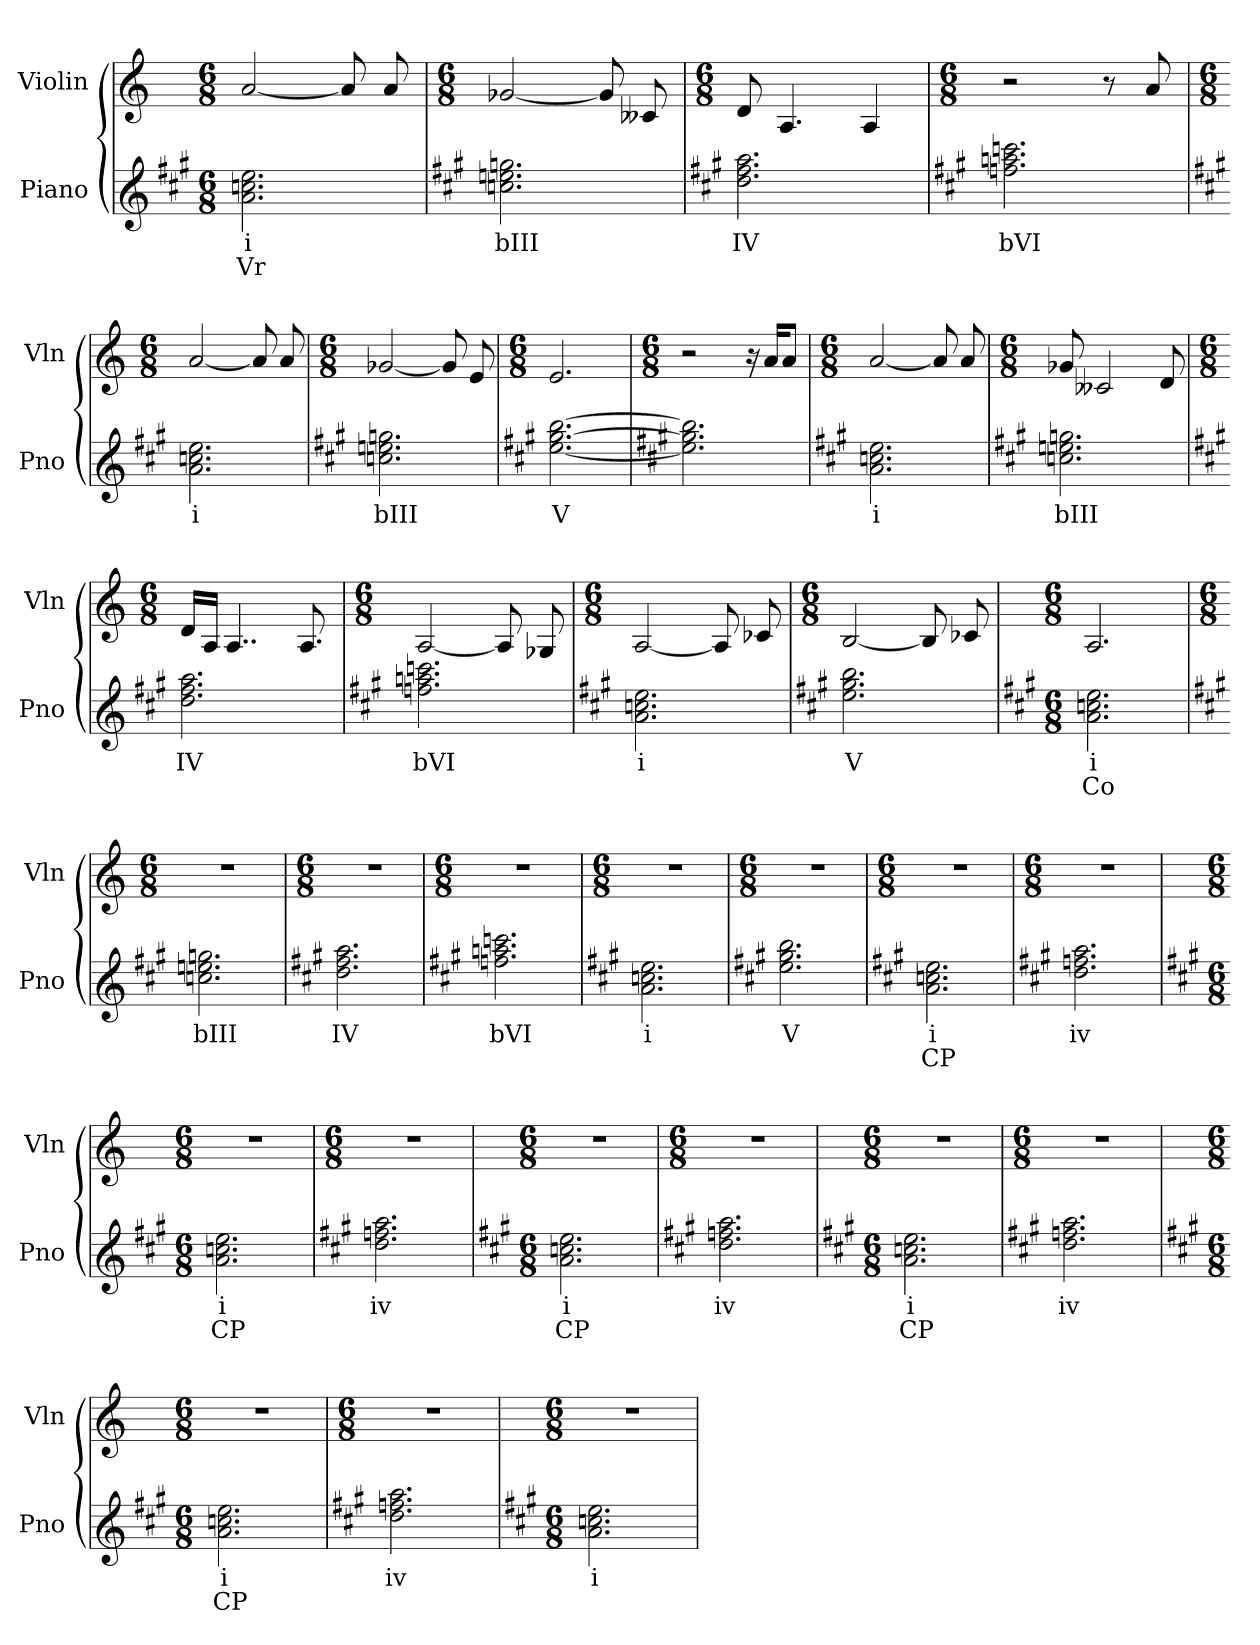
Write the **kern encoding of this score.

**kern	**text	**text	**kern
*part2	*part2	*part2	*part1
*staff2	*staff2	*staff2	*staff1
*I"Piano	*	*	*I"Violin
*I'Pno	*	*	*I'Vln
*k[f#c#g#]	*	*	*
*A:	*	*	*
*M6/8	*	*	*M6/8
=	=	=	=
2.a 2.ccn 2.ee	i	Vr	[2a
.	.	.	8a]
.	.	.	8a
=	=	=	=
*k[f#c#g#]	*	*	*
*A:	*	*	*
*	*	*	*M6/8
2.ccn 2.een 2.ggn	bIII	.	[2g-X
.	.	.	8g-]
.	.	.	8c--X
=	=	=	=
*k[f#c#g#]	*	*	*
*A:	*	*	*
*	*	*	*M6/8
2.dd 2.ff# 2.aa	IV	.	8d
.	.	.	4.A
.	.	.	4A
=	=	=	=
*k[f#c#g#]	*	*	*
*A:	*	*	*
*	*	*	*M6/8
2.ffn 2.aan 2.cccn	bVI	.	2r
.	.	.	8r
.	.	.	8a
=	=	=	=
*k[f#c#g#]	*	*	*
*A:	*	*	*
*	*	*	*M6/8
2.a 2.ccn 2.ee	i	.	[2a
.	.	.	8a]
.	.	.	8a
=	=	=	=
*k[f#c#g#]	*	*	*
*A:	*	*	*
*	*	*	*M6/8
2.ccn 2.een 2.ggn	bIII	.	[2g-X
.	.	.	8g-]
.	.	.	8e
=	=	=	=
*k[f#c#g#]	*	*	*
*A:	*	*	*
*	*	*	*M6/8
[2.ee [2.gg# [2.bb	V	.	2.e
=	=	=	=
*k[f#c#g#]	*	*	*
*A:	*	*	*
*	*	*	*M6/8
2.ee] 2.gg#] 2.bb]	.	.	2r
.	.	.	16r
.	.	.	16aKL
.	.	.	8aJ
=	=	=	=
*k[f#c#g#]	*	*	*
*A:	*	*	*
*	*	*	*M6/8
2.a 2.ccn 2.ee	i	.	[2a
.	.	.	8a]
.	.	.	8a
=	=	=	=
*k[f#c#g#]	*	*	*
*A:	*	*	*
*	*	*	*M6/8
2.ccn 2.een 2.ggn	bIII	.	8g-X
.	.	.	2c--X
.	.	.	8d
=	=	=	=
*k[f#c#g#]	*	*	*
*A:	*	*	*
*	*	*	*M6/8
2.dd 2.ff# 2.aa	IV	.	16dLL
.	.	.	16AJJ
.	.	.	4..A
.	.	.	8.A
=	=	=	=
*k[f#c#g#]	*	*	*
*A:	*	*	*
*	*	*	*M6/8
2.ffn 2.aan 2.cccn	bVI	.	[2A
.	.	.	8A]
.	.	.	8G-X
=	=	=	=
*k[f#c#g#]	*	*	*
*A:	*	*	*
*	*	*	*M6/8
2.a 2.ccn 2.ee	i	.	[2A
.	.	.	8A]
.	.	.	8c-X
=	=	=	=
*k[f#c#g#]	*	*	*
*A:	*	*	*
*	*	*	*M6/8
2.ee 2.gg# 2.bb	V	.	[2B
.	.	.	8B]
.	.	.	8c-X
=	=	=	=
*k[f#c#g#]	*	*	*
*A:	*	*	*
*M6/8	*	*	*M6/8
2.a 2.ccn 2.ee	i	Co	2.A
=	=	=	=
*k[f#c#g#]	*	*	*
*A:	*	*	*
*	*	*	*M6/8
2.ccn 2.een 2.ggn	bIII	.	2.r
=	=	=	=
*k[f#c#g#]	*	*	*
*A:	*	*	*
*	*	*	*M6/8
2.dd 2.ff# 2.aa	IV	.	2.r
=	=	=	=
*k[f#c#g#]	*	*	*
*A:	*	*	*
*	*	*	*M6/8
2.ffn 2.aan 2.cccn	bVI	.	2.r
=	=	=	=
*k[f#c#g#]	*	*	*
*A:	*	*	*
*	*	*	*M6/8
2.a 2.ccn 2.ee	i	.	2.r
=	=	=	=
*k[f#c#g#]	*	*	*
*A:	*	*	*
*	*	*	*M6/8
2.ee 2.gg# 2.bb	V	.	2.r
=	=	=	=
*k[f#c#g#]	*	*	*
*A:	*	*	*
*	*	*	*M6/8
2.a 2.ccn 2.ee	i	CP	2.r
=	=	=	=
*k[f#c#g#]	*	*	*
*A:	*	*	*
*	*	*	*M6/8
2.dd 2.ffn 2.aa	iv	.	2.r
=	=	=	=
*k[f#c#g#]	*	*	*
*A:	*	*	*
*M6/8	*	*	*M6/8
2.a 2.ccn 2.ee	i	CP	2.r
=	=	=	=
*k[f#c#g#]	*	*	*
*A:	*	*	*
*	*	*	*M6/8
2.dd 2.ffn 2.aa	iv	.	2.r
=	=	=	=
*k[f#c#g#]	*	*	*
*A:	*	*	*
*M6/8	*	*	*M6/8
2.a 2.ccn 2.ee	i	CP	2.r
=	=	=	=
*k[f#c#g#]	*	*	*
*A:	*	*	*
*	*	*	*M6/8
2.dd 2.ffn 2.aa	iv	.	2.r
=	=	=	=
*k[f#c#g#]	*	*	*
*A:	*	*	*
*M6/8	*	*	*M6/8
2.a 2.ccn 2.ee	i	CP	2.r
=	=	=	=
*k[f#c#g#]	*	*	*
*A:	*	*	*
*	*	*	*M6/8
2.dd 2.ffn 2.aa	iv	.	2.r
=	=	=	=
*k[f#c#g#]	*	*	*
*A:	*	*	*
*M6/8	*	*	*M6/8
2.a 2.ccn 2.ee	i	CP	2.r
=	=	=	=
*k[f#c#g#]	*	*	*
*A:	*	*	*
*	*	*	*M6/8
2.dd 2.ffn 2.aa	iv	.	2.r
=	=	=	=
*k[f#c#g#]	*	*	*
*A:	*	*	*
*M6/8	*	*	*M6/8
2.a 2.ccn 2.ee	i	.	2.r
=	=	=	=
*-	*-	*-	*-
